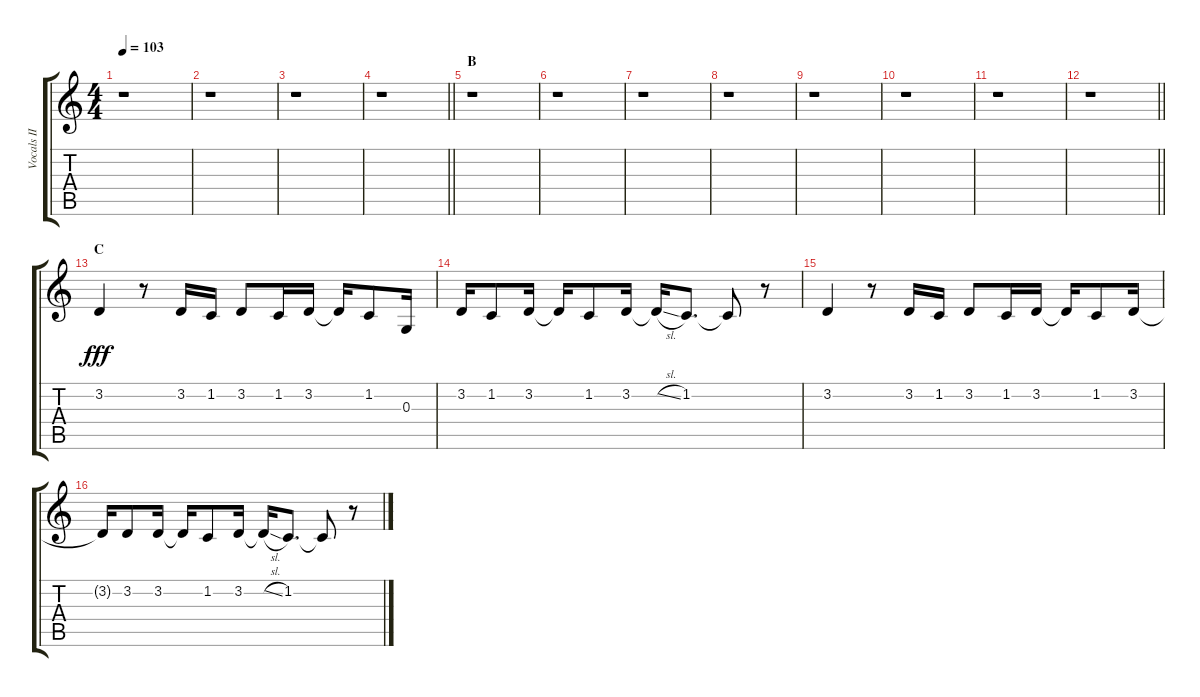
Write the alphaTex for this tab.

\track ("Vocals II" "Vocals II") {instrument voiceoohs}
\staff {score tabs}
\tuning (E4 B3 G3 D3 A2 E2) {hide}
\ts (4 4)
\tempo 103
\clef g2
\ks c
r.1{dy fff} |
r.1 |
r.1 |
\barLineRight lightlight
r.1 |
\section ("" "B")
r.1 |
r.1 |
r.1 |
r.1 |
r.1 |
r.1 |
r.1 |
\barLineRight lightlight
r.1 |
\section ("" "C")
3.2.4 r.8 3.2.16 1.2.16 3.2.8 1.2.16 3.2.16 3.2{t}.16 1.2.8 0.3.16 |
3.2.16 1.2.8 3.2.16 3.2{t}.16 1.2.8 3.2.16 3.2{sl t}.16 1.2.8{d} 1.2{t}.8 r.8 |
3.2.4 r.8 3.2.16 1.2.16 3.2.8 1.2.16 3.2.16 3.2{t}.16 1.2.8 3.2.16 |
3.2{t}.16 3.2.8 3.2.16 3.2{t}.16 1.2.8 3.2.16 3.2{sl t}.16 1.2.8{d} 1.2{t}.8 r.8
